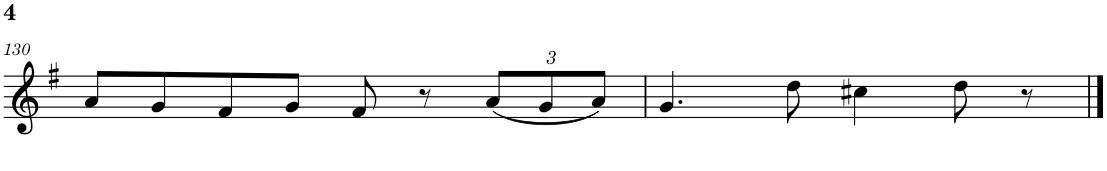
**kern
*part1
*staff1
*I"Piano
*I'Pno
!!LO:PB:g=z
*clefG2
*k[f#]
*G:
*M4/4
*met(c)
=130
8a/L
8g/
8f#/
8g/J
8f#/
8r
*Xbrackettup
(12a/L
12g/
12a/J)
=131
4.g/
8dd\
4cc#X\
8dd\
8r
==
*-
